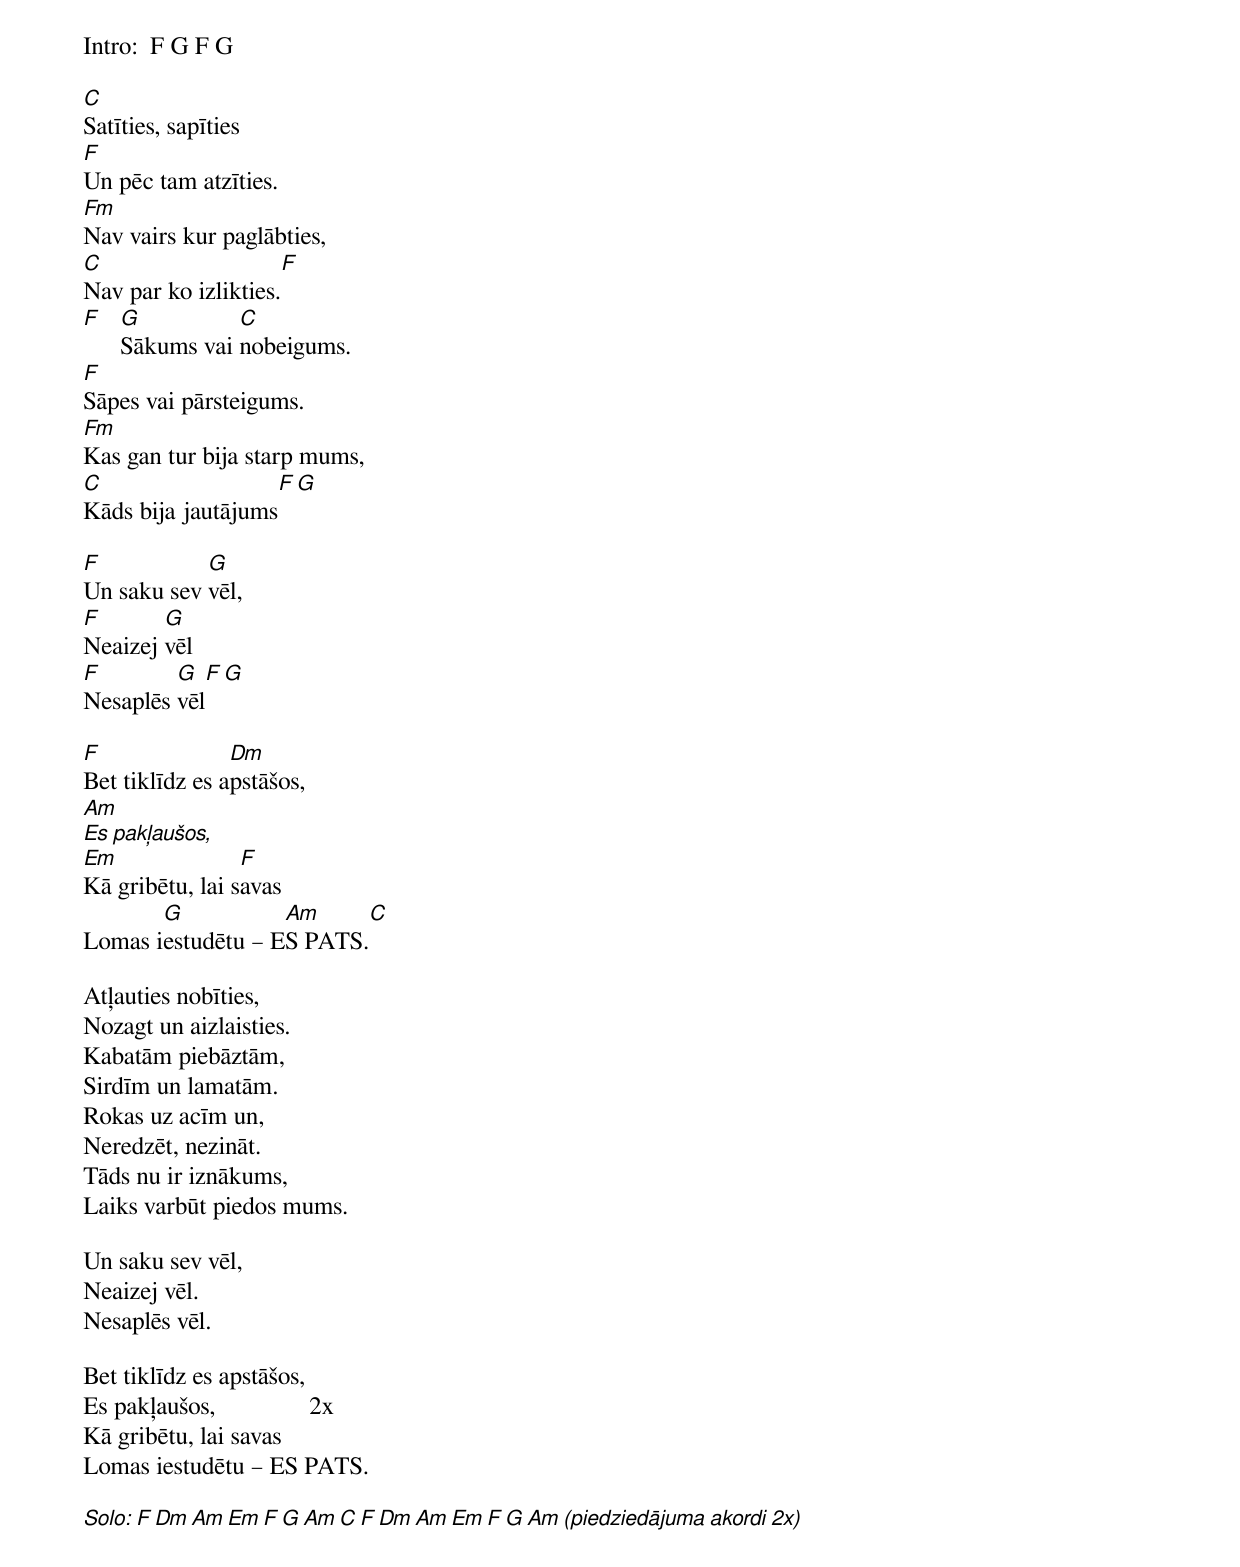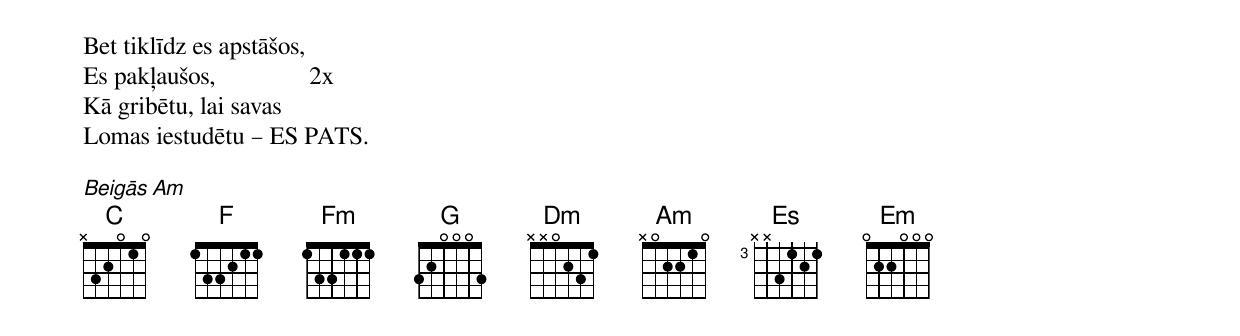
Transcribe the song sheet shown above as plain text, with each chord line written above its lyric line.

Intro:  F G F G

C
Satīties, sapīties
F
Un pēc tam atzīties.
Fm
Nav vairs kur paglābties,
C                    F
Nav par ko izlikties.
F  G          C
   Sākums vai nobeigums.
F
Sāpes vai pārsteigums.
Fm
Kas gan tur bija starp mums,
C                   F  G
Kāds bija jautājums

F           G
Un saku sev vēl,
F       G
Neaizej vēl
F        G    F  G
Nesaplēs vēl

F               Dm
Bet tiklīdz es apstāšos,
     Am
Es pakļaušos,
Em               F
Kā gribētu, lai savas
       G           Am      C
Lomas iestudētu – ES PATS.

Atļauties nobīties,
Nozagt un aizlaisties.
Kabatām piebāztām,
Sirdīm un lamatām.
Rokas uz acīm un,
Neredzēt, nezināt.
Tāds nu ir iznākums,
Laiks varbūt piedos mums.

Un saku sev vēl,
Neaizej vēl.
Nesaplēs vēl.

Bet tiklīdz es apstāšos,
Es pakļaušos,               2x
Kā gribētu, lai savas
Lomas iestudētu – ES PATS.

Solo: F Dm Am Em F G Am C F Dm Am Em F G Am (piedziedājuma akordi 2x)

Bet tiklīdz es apstāšos,
Es pakļaušos,               2x
Kā gribētu, lai savas
Lomas iestudētu – ES PATS.

Beigās Am
